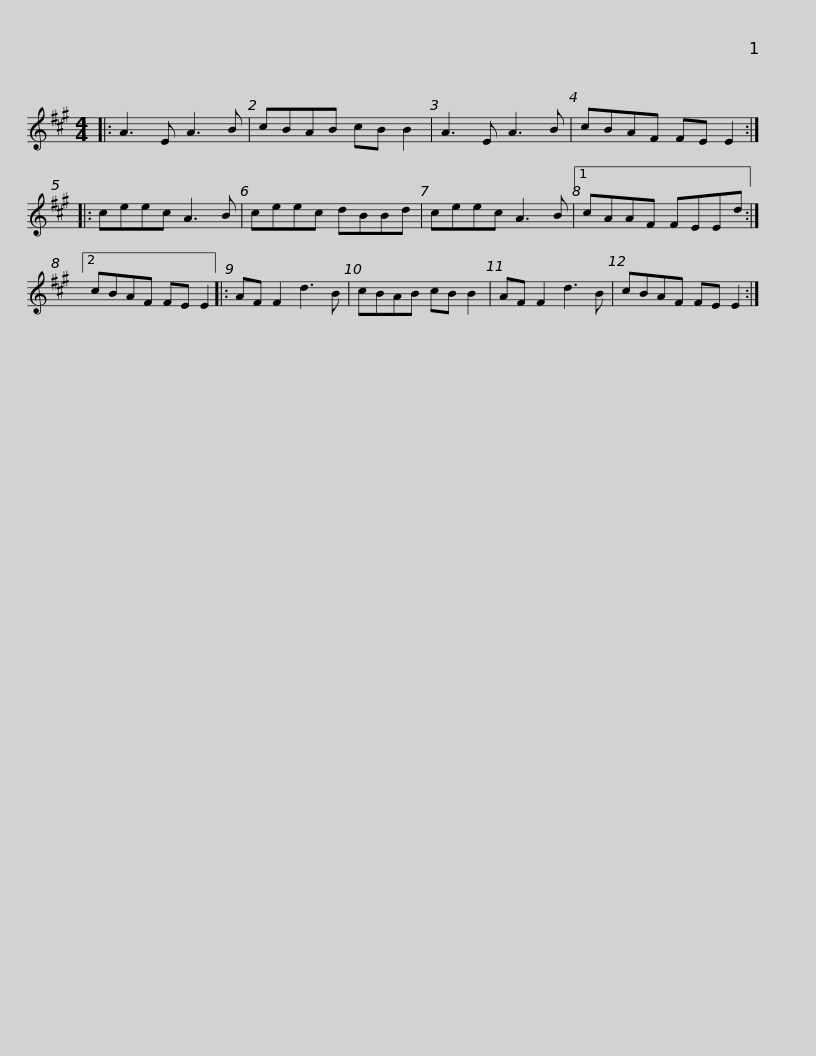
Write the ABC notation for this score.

X:1
L:1/8
M:4/4
I:linebreak $
K:A
V:1 treble
V:1
|: A3 E A3 B | cBAB cB B2 | A3 E A3 B | cBAF FE E2 :: ceec A3 B | %5
 ceec dBBd |$ ceec A3 B |1 cAAF FEEd :|2 cBAF FE E2 |: AF F2 d3 B | %10
 cBAB cB B2 | AF F2 d3 B |$ cBAF FE E2 :| %13
